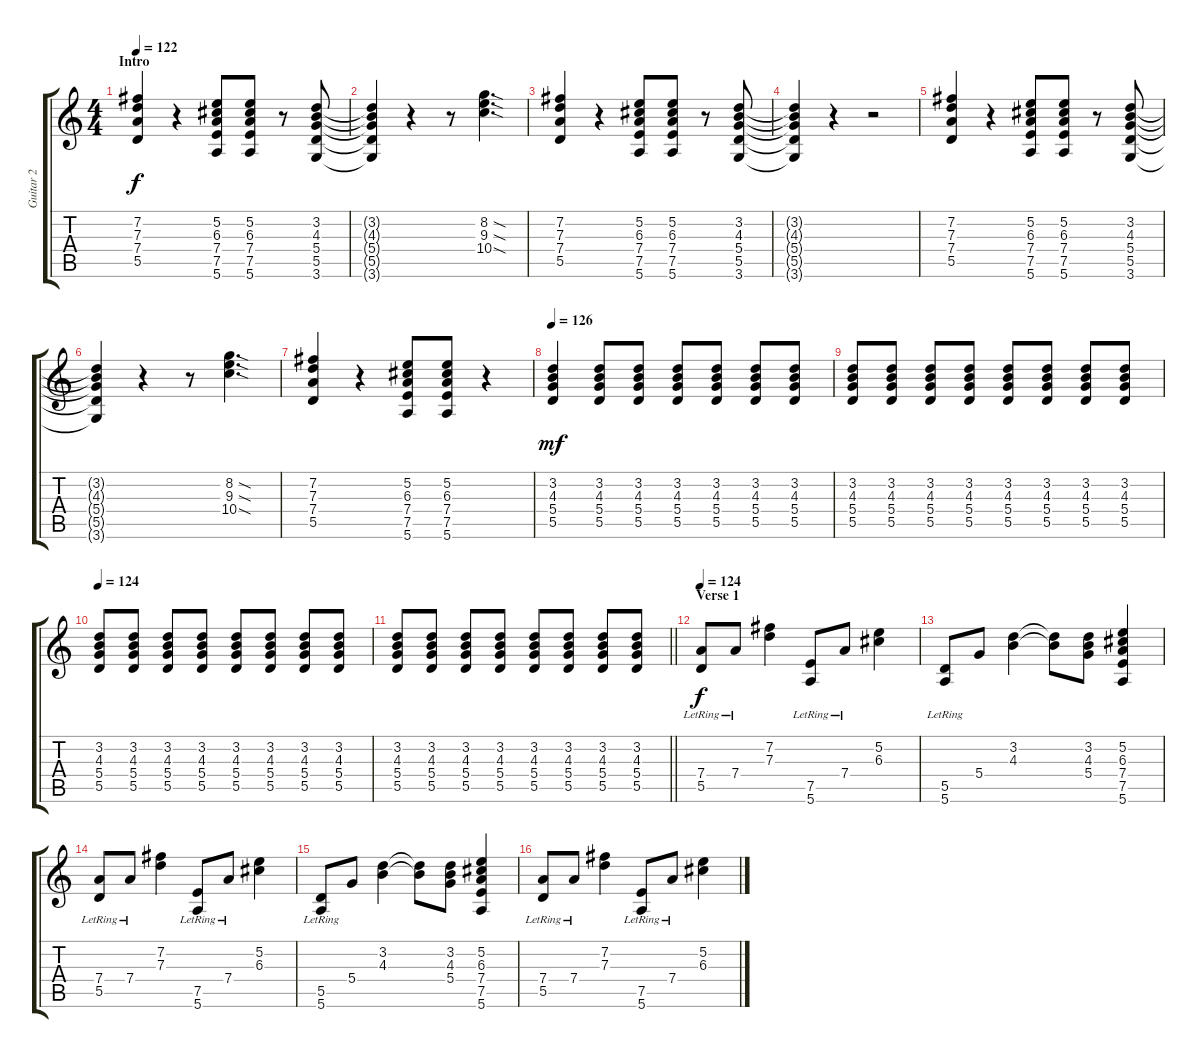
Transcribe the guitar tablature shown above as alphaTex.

\track ("Guitar 2" "Guitar 2") {instrument distortionguitar}
\staff {score tabs}
\tuning (E4 B3 G3 D3 A2 E2) {hide}
\ts (4 4)
\section ("" "Intro")
\tempo 122
\clef g2
\ks c
(7.2 7.3 7.4 5.5).4{dy f volume 6 instrument distortionguitar} r.4 (5.2 6.3 7.4 7.5 5.6).8 (5.2 6.3 7.4 7.5 5.6).8 r.8 (3.2 4.3 5.4 5.5 3.6).8 |
(3.2{t} 4.3{t} 5.4{t} 5.5{t} 3.6{t}).4 r.4 r.8 (8.2{sod} 9.3{sod} 10.4{sod}).4{d} |
(7.2 7.3 7.4 5.5).4 r.4 (5.2 6.3 7.4 7.5 5.6).8 (5.2 6.3 7.4 7.5 5.6).8 r.8 (3.2 4.3 5.4 5.5 3.6).8 |
(3.2{t} 4.3{t} 5.4{t} 5.5{t} 3.6{t}).4 r.4 r.2 |
(7.2 7.3 7.4 5.5).4{volume 9} r.4 (5.2 6.3 7.4 7.5 5.6).8 (5.2 6.3 7.4 7.5 5.6).8 r.8 (3.2 4.3 5.4 5.5 3.6).8 |
(3.2{t} 4.3{t} 5.4{t} 5.5{t} 3.6{t}).4 r.4 r.8 (8.2{sod} 9.3{sod} 10.4{sod}).4{d} |
(7.2 7.3 7.4 5.5).4 r.4 (5.2 6.3 7.4 7.5 5.6).8 (5.2 6.3 7.4 7.5 5.6).8 r.4 |
\tempo 126
(3.2 4.3 5.4 5.5).4{dy mf} (3.2 4.3 5.4 5.5).8 (3.2 4.3 5.4 5.5).8 (3.2 4.3 5.4 5.5).8 (3.2 4.3 5.4 5.5).8 (3.2 4.3 5.4 5.5).8 (3.2 4.3 5.4 5.5).8 |
(3.2 4.3 5.4 5.5).8 (3.2 4.3 5.4 5.5).8 (3.2 4.3 5.4 5.5).8 (3.2 4.3 5.4 5.5).8 (3.2 4.3 5.4 5.5).8 (3.2 4.3 5.4 5.5).8 (3.2 4.3 5.4 5.5).8 (3.2 4.3 5.4 5.5).8 |
\tempo 124
(3.2 4.3 5.4 5.5).8 (3.2 4.3 5.4 5.5).8 (3.2 4.3 5.4 5.5).8 (3.2 4.3 5.4 5.5).8 (3.2 4.3 5.4 5.5).8 (3.2 4.3 5.4 5.5).8 (3.2 4.3 5.4 5.5).8 (3.2 4.3 5.4 5.5).8 |
\barLineRight lightlight
(3.2 4.3 5.4 5.5).8 (3.2 4.3 5.4 5.5).8 (3.2 4.3 5.4 5.5).8 (3.2 4.3 5.4 5.5).8 (3.2 4.3 5.4 5.5).8 (3.2 4.3 5.4 5.5).8 (3.2 4.3 5.4 5.5).8 (3.2 4.3 5.4 5.5).8 |
\section ("" "Verse 1")
\tempo 124
(7.4{lr} 5.5{lr}).8{dy f} 7.4{lr}.8 (7.2 7.3).4 (7.5{lr} 5.6{lr}).8 7.4{lr}.8 (5.2 6.3).4 |
(5.5{lr} 5.6).8 5.4.8 (3.2 4.3).4 (3.2{t} 4.3{t}).8 (3.2 4.3 5.4).8 (5.2 6.3 7.4 7.5 5.6).4 |
(7.4{lr} 5.5{lr}).8 7.4{lr}.8 (7.2 7.3).4 (7.5{lr} 5.6{lr}).8 7.4{lr}.8 (5.2 6.3).4 |
(5.5{lr} 5.6).8 5.4.8 (3.2 4.3).4 (3.2{t} 4.3{t}).8 (3.2 4.3 5.4).8 (5.2 6.3 7.4 7.5 5.6).4 |
(7.4{lr} 5.5{lr}).8 7.4{lr}.8 (7.2 7.3).4 (7.5{lr} 5.6{lr}).8 7.4{lr}.8 (5.2 6.3).4
